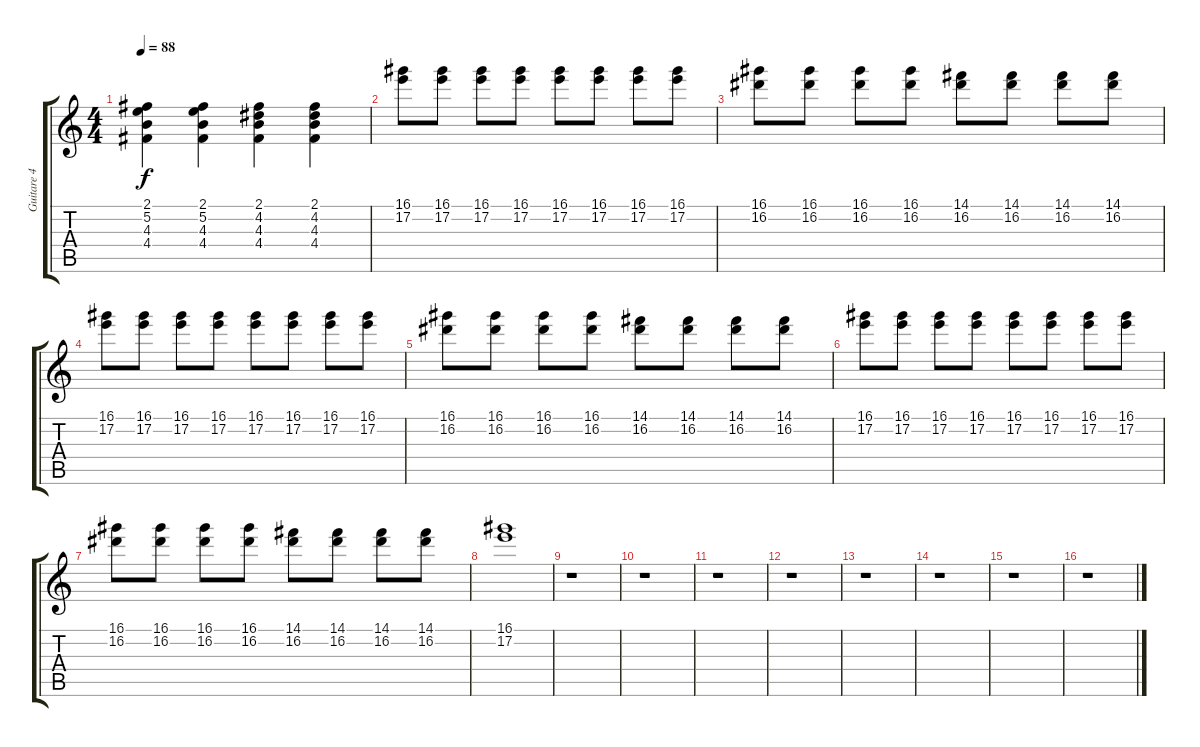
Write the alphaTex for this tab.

\track ("Guitare 4" "Guitare 4") {instrument electricguitarjazz}
\staff {score tabs}
\tuning (E4 B3 G3 D3 A2 E2) {hide}
\ts (4 4)
\tempo 88
\clef g2
\ks c
(2.1 5.2 4.3 4.4).4{dy f} (2.1 5.2 4.3 4.4).4 (2.1 4.2 4.3 4.4).4 (2.1 4.2 4.3 4.4).4 |
(16.1 17.2).8 (16.1 17.2).8 (16.1 17.2).8 (16.1 17.2).8 (16.1 17.2).8 (16.1 17.2).8 (16.1 17.2).8 (16.1 17.2).8 |
(16.1 16.2).8 (16.1 16.2).8 (16.1 16.2).8 (16.1 16.2).8 (14.1 16.2).8 (14.1 16.2).8 (14.1 16.2).8 (14.1 16.2).8 |
(16.1 17.2).8 (16.1 17.2).8 (16.1 17.2).8 (16.1 17.2).8 (16.1 17.2).8 (16.1 17.2).8 (16.1 17.2).8 (16.1 17.2).8 |
(16.1 16.2).8 (16.1 16.2).8 (16.1 16.2).8 (16.1 16.2).8 (14.1 16.2).8 (14.1 16.2).8 (14.1 16.2).8 (14.1 16.2).8 |
(16.1 17.2).8 (16.1 17.2).8 (16.1 17.2).8 (16.1 17.2).8 (16.1 17.2).8 (16.1 17.2).8 (16.1 17.2).8 (16.1 17.2).8 |
(16.1 16.2).8 (16.1 16.2).8 (16.1 16.2).8 (16.1 16.2).8 (14.1 16.2).8 (14.1 16.2).8 (14.1 16.2).8 (14.1 16.2).8 |
(16.1 17.2).1 |
r.1 |
r.1 |
r.1 |
r.1 |
r.1 |
r.1 |
r.1 |
r.1
